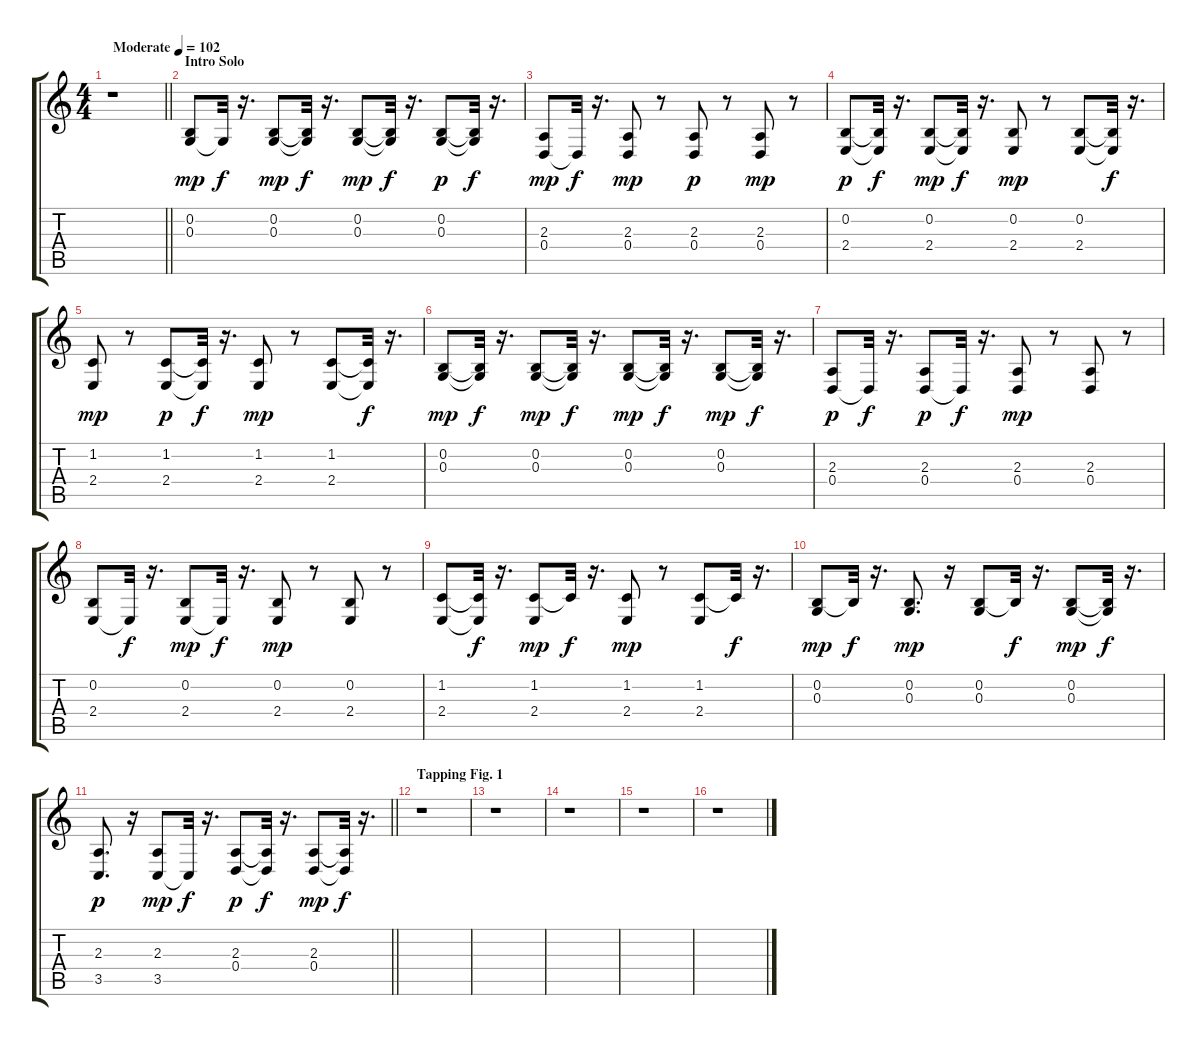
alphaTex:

\track "" {instrument pad7halo}
\staff {score tabs}
\tuning (E4 B3 G3 D3 A2 E2) {hide}
\ts (4 4)
\tempo (102 "Moderate")
\clef g2
\barLineRight lightlight
\ks c
r.1{dy mp instrument pad7halo} |
\section ("" "Intro Solo")
(0.2 0.3).8 0.3{t}.32{dy f} r.16{d} (0.2 0.3).8{dy mp} (0.2{t} 0.3{t}).32{dy f} r.16{d} (0.2 0.3).8{dy mp} (0.2{t} 0.3{t}).32{dy f} r.16{d} (0.2 0.3).8{dy p} (0.2{t} 0.3{t}).32{dy f} r.16{d} |
(2.3 0.4).8{dy mp} 0.4{t}.32{dy f} r.16{d} (2.3 0.4).8{dy mp} r.8 (2.3 0.4).8{dy p} r.8 (2.3 0.4).8{dy mp} r.8 |
(0.2 2.4).8{dy p} (0.2{t} 2.4{t}).32{dy f} r.16{d} (0.2 2.4).8{dy mp} (0.2{t} 2.4{t}).32{dy f} r.16{d} (0.2 2.4).8{dy mp} r.8 (0.2 2.4).8 (0.2{t} 2.4{t}).32{dy f} r.16{d} |
(1.2 2.4).8{dy mp} r.8 (1.2 2.4).8{dy p} (1.2{t} 2.4{t}).32{dy f} r.16{d} (1.2 2.4).8{dy mp} r.8 (1.2 2.4).8 (1.2{t} 2.4{t}).32{dy f} r.16{d} |
(0.2 0.3).8{dy mp} (0.2{t} 0.3{t}).32{dy f} r.16{d} (0.2 0.3).8{dy mp} (0.2{t} 0.3{t}).32{dy f} r.16{d} (0.2 0.3).8{dy mp} (0.2{t} 0.3{t}).32{dy f} r.16{d} (0.2 0.3).8{dy mp} (0.2{t} 0.3{t}).32{dy f} r.16{d} |
(2.3 0.4).8{dy p} 0.4{t}.32{dy f} r.16{d} (2.3 0.4).8{dy p} 0.4{t}.32{dy f} r.16{d} (2.3 0.4).8{dy mp} r.8 (2.3 0.4).8 r.8 |
(0.2 2.4).8 2.4{t}.32{dy f} r.16{d} (0.2 2.4).8{dy mp} 2.4{t}.32{dy f} r.16{d} (0.2 2.4).8{dy mp} r.8 (0.2 2.4).8 r.8 |
(1.2 2.4).8 (1.2{t} 2.4{t}).32{dy f} r.16{d} (1.2 2.4).8{dy mp} 1.2{t}.32{dy f} r.16{d} (1.2 2.4).8{dy mp} r.8 (1.2 2.4).8 1.2{t}.32{dy f} r.16{d} |
(0.2 0.3).8{dy mp} 0.2{t}.32{dy f} r.16{d} (0.2 0.3).8{d dy mp} r.16 (0.2 0.3).8 0.2{t}.32{dy f} r.16{d} (0.2 0.3).8{dy mp} (0.2{t} 0.3{t}).32{dy f} r.16{d} |
\barLineRight lightlight
(2.3 3.5).8{d dy p} r.16 (2.3 3.5).8{dy mp} 3.5{t}.32{dy f} r.16{d} (2.3 0.4).8{dy p} (2.3{t} 0.4{t}).32{dy f} r.16{d} (2.3 0.4).8{dy mp} (2.3{t} 0.4{t}).32{dy f} r.16{d} |
\section ("" "Tapping Fig. 1")
r.1 |
r.1 |
r.1 |
r.1 |
r.1
